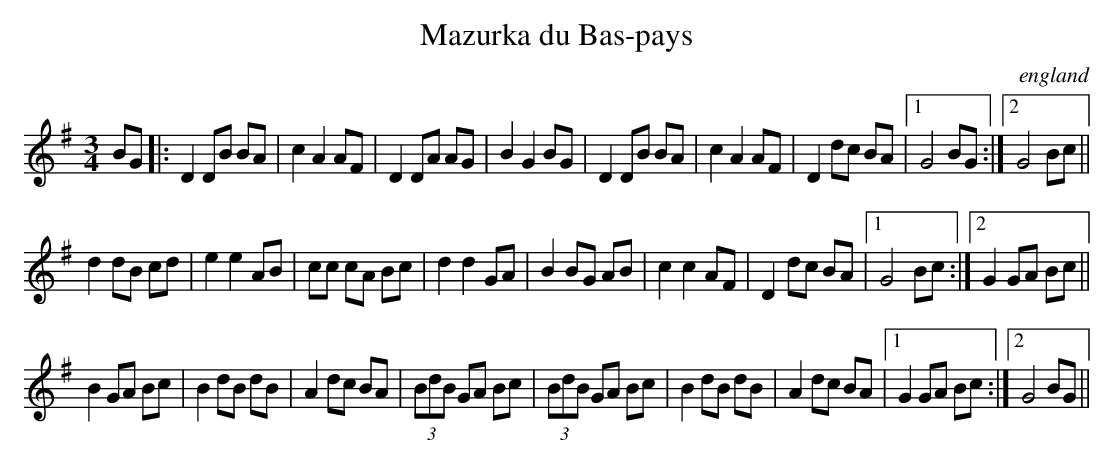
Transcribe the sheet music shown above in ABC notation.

X:1
T:Mazurka du Bas-pays
O:england
M:3/4
L:1/8
K:G
BG|:D2 DB BA|c2A2 AF|D2 DA AG|B2G2 BG|D2 DB BA|\
c2A2 AF|D2 dc BA|1G4 BG:|2G4 Bc||
d2 dB cd|e2e2 AB|cc cA Bc|d2d2 GA|B2 BG AB|\
c2c2 AF|D2 dc BA|1G4 Bc:|2G2 GA Bc||
B2 GA Bc|B2 dB dB|A2 dc BA|(3BdB GA Bc|(3BdB GA Bc|\
B2 dB dB|A2 dc BA|1G2 GA Bc:|2G4 BG||
